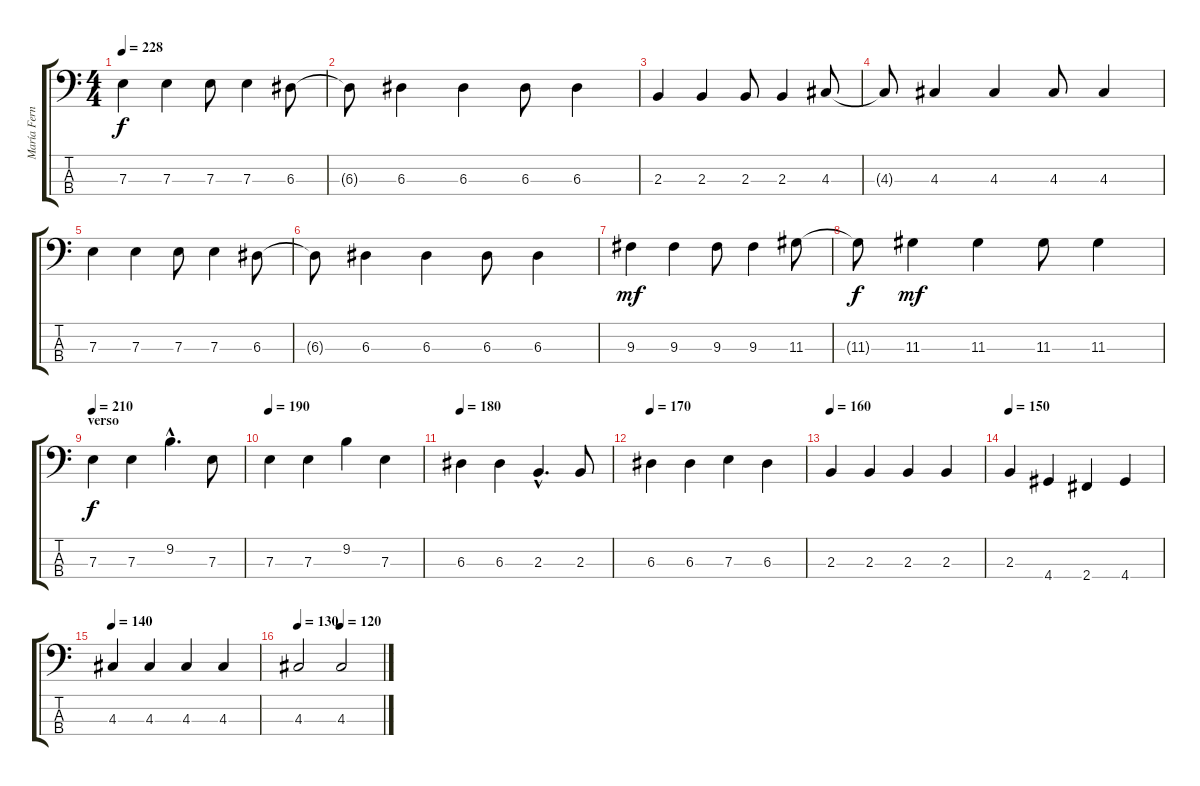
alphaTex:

\track ("María Fernanda (bajo)" "María Fern") {instrument electricbassfinger}
\staff {score tabs}
\tuning (G2 D2 A1 E1) {hide}
\ts (4 4)
\tempo 228
\clef f4
\ks c
7.3.4{dy f} 7.3.4 7.3.8 7.3.4 6.3.8 |
6.3{t}.8 6.3.4 6.3.4 6.3.8 6.3.4 |
2.3.4 2.3.4 2.3.8 2.3.4 4.3.8 |
4.3{t}.8 4.3.4 4.3.4 4.3.8 4.3.4 |
7.3.4 7.3.4 7.3.8 7.3.4 6.3.8 |
6.3{t}.8 6.3.4 6.3.4 6.3.8 6.3.4 |
9.3.4{dy mf} 9.3.4 9.3.8 9.3.4 11.3.8 |
11.3{t}.8{dy f} 11.3.4{dy mf} 11.3.4 11.3.8 11.3.4 |
\section ("" "verso")
\tempo 210
7.3.4{dy f} 7.3.4 9.2{hac}.4{d} 7.3.8 |
\tempo 190
7.3.4 7.3.4 9.2.4 7.3.4 |
\tempo 180
6.3.4 6.3.4 2.3{hac}.4{d} 2.3.8 |
\tempo 170
6.3.4 6.3.4 7.3.4 6.3.4 |
\tempo 160
2.3.4 2.3.4 2.3.4 2.3.4 |
\tempo 150
2.3.4 4.4.4 2.4.4 4.4.4 |
\tempo 140
4.3.4 4.3.4 4.3.4 4.3.4 |
\tempo 130
\tempo (120 0.5)
4.3.2 4.3.2
